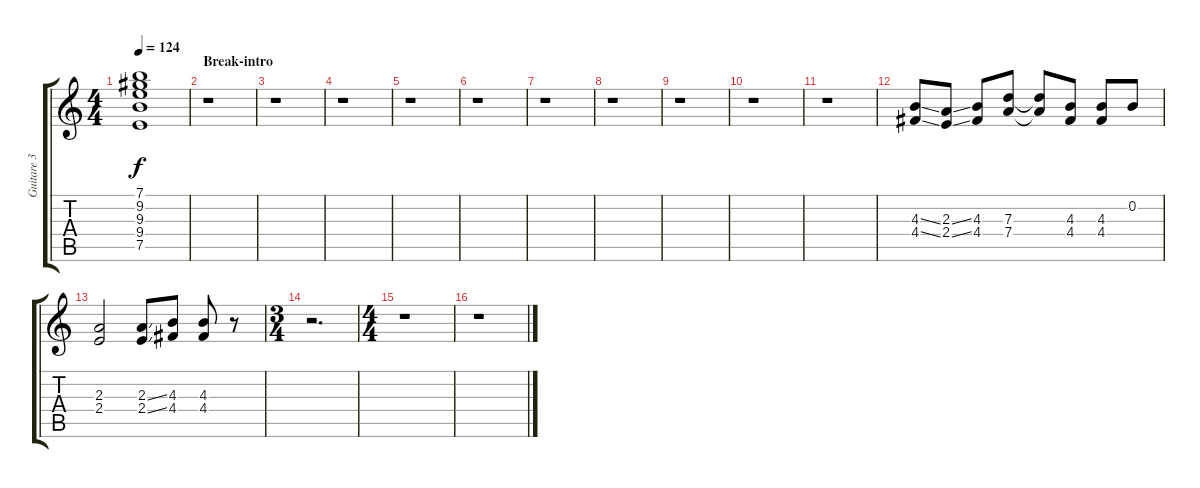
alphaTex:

\track ("Guitare 3" "Guitare 3") {instrument distortionguitar}
\staff {score tabs}
\tuning (E4 B3 G3 D3 A2 E2) {hide}
\ts (4 4)
\tempo 124
\clef g2
\ks c
(7.1 9.2 9.3 9.4 7.5).1{dy f} |
\section ("" "Break-intro")
r.1 |
r.1 |
r.1 |
r.1 |
r.1 |
r.1 |
r.1 |
r.1 |
r.1 |
r.1 |
(4.3{ss} 4.4{ss}).8 (2.3{ss} 2.4{ss}).8 (4.3 4.4).8 (7.3 7.4).8 (7.3{t} 7.4{t}).8 (4.3 4.4).8 (4.3 4.4).8 0.2.8 |
(2.3 2.4).2 (2.3{ss} 2.4{ss}).8 (4.3 4.4).8 (4.3 4.4).8 r.8 |
\ts (3 4)
r.2{d} |
\ts (4 4)
r.1 |
r.1
